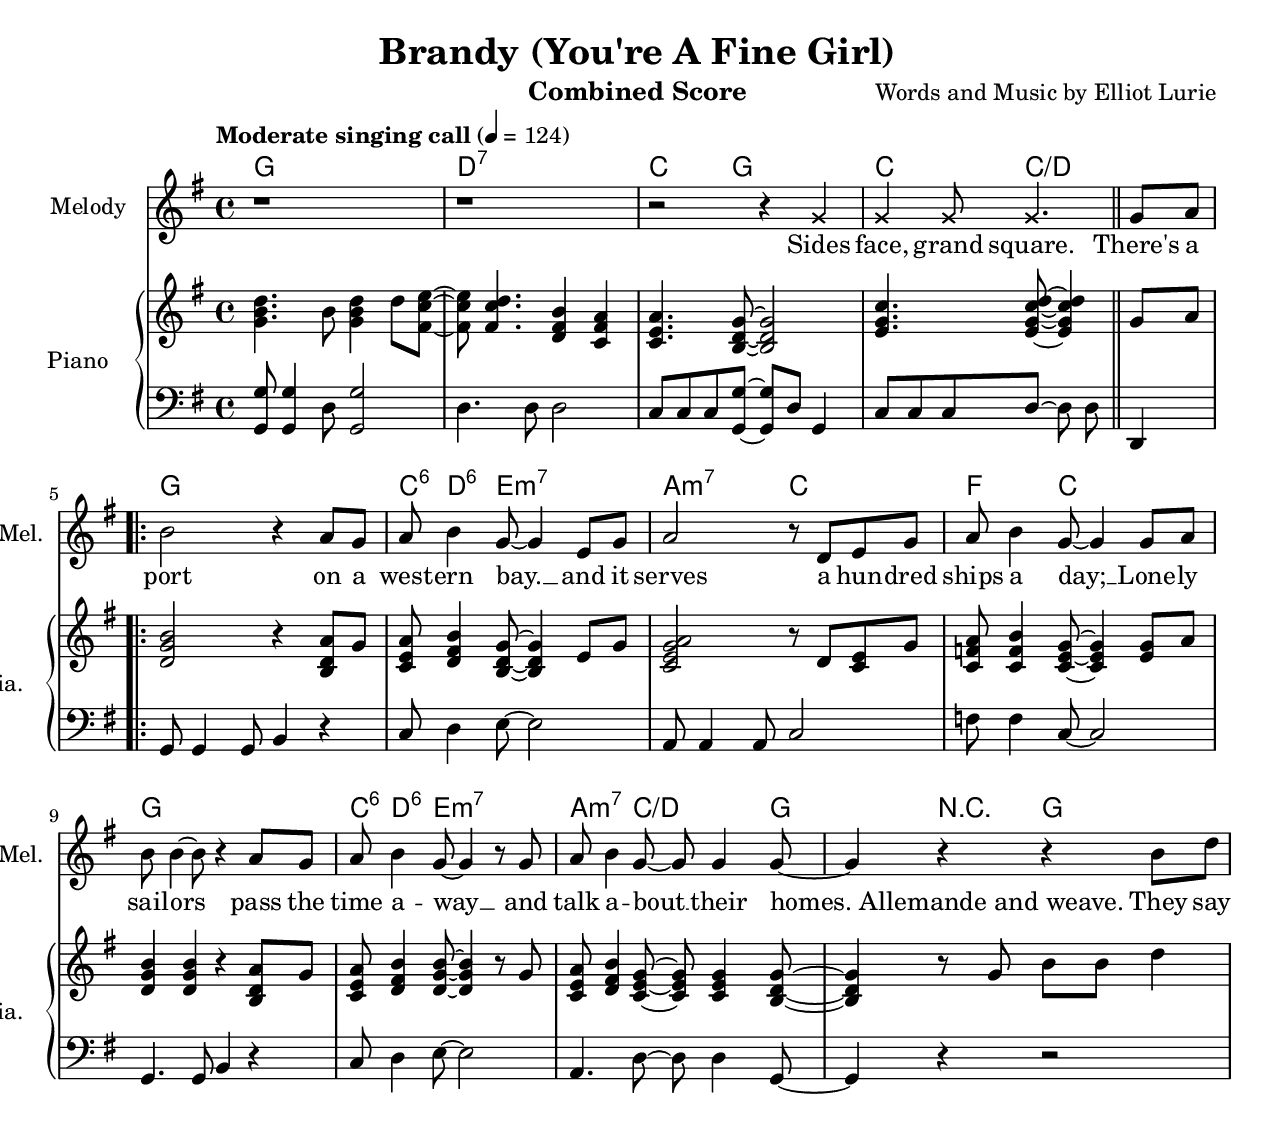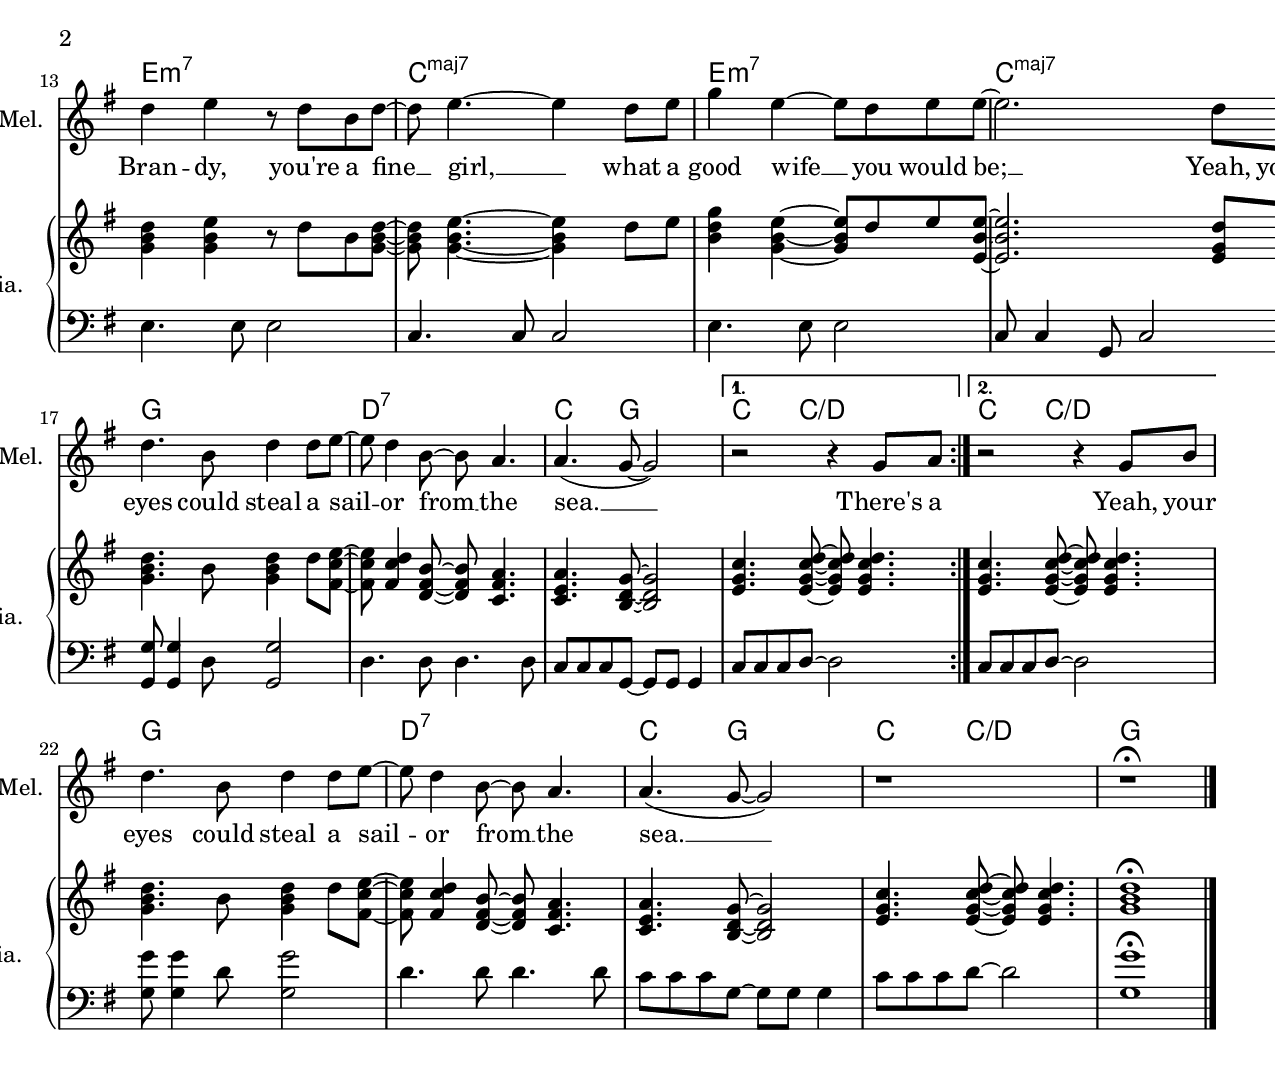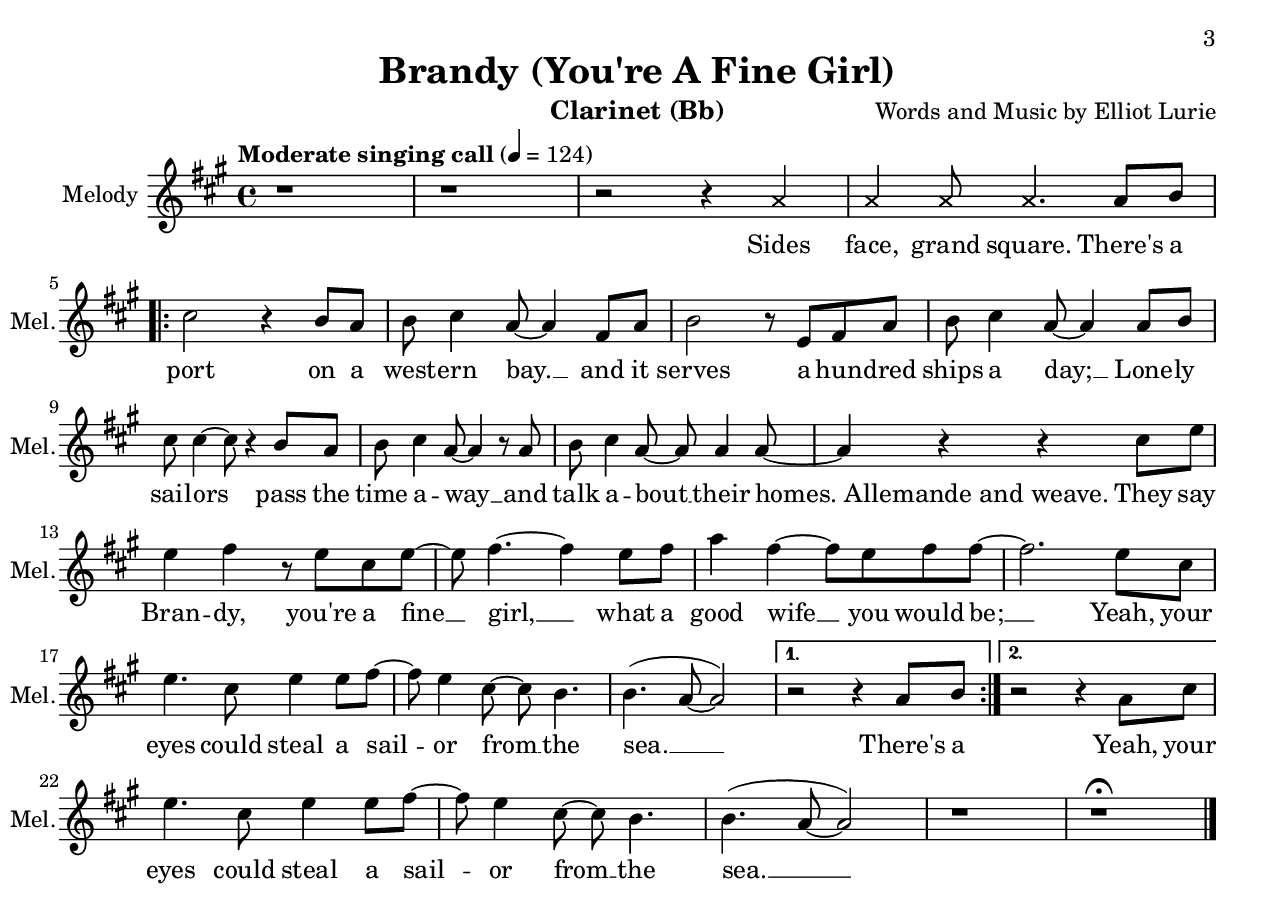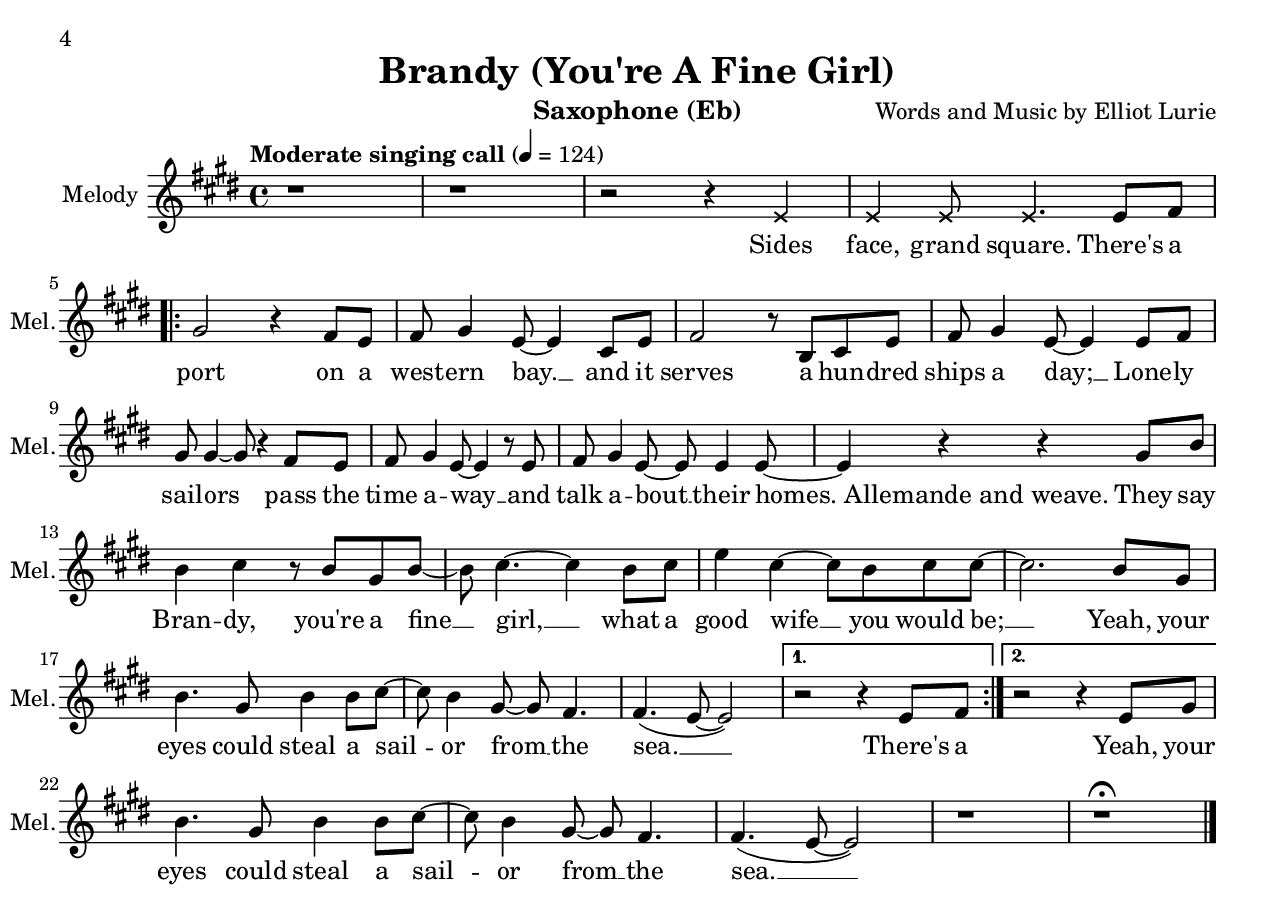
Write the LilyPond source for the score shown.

\version "2.12.2"
%%%%%%%%%%%%%%%%%%%%%%%%%%%%%%%%%%%%%%%%%%%%%%%%%%%%%%%%%%%%%%%%
% standard "guitar" chord notation

chExceptionMusic = {
  <c f g>1-\markup { \super "sus" }
  <c e g b>1-\markup { \super "maj7" }
  <c e g b d>1-\markup { \super "maj9" }
  <c ees ges>1-\markup { \super "dim" }
  <c ees ges beses>1-\markup { \super "dim7" }
}
chExceptionsShort =#(sequential-music-to-chord-exceptions chExceptionMusic #t)
chExceptions = #(append
  (sequential-music-to-chord-exceptions chExceptionMusic #t)
  ignatzekExceptions)

chordProperties = \sequential { 
    \set majorSevenSymbol = \markup { "maj7" }
    \set chordNameExceptions = #chExceptionsShort
}

\header {
  title = "Brandy (You're A Fine Girl)"
%  subtitle = "Left Alley Band Singing Call Version"
%  instrument = "piano"
  composer = "Words and Music by Elliot Lurie"
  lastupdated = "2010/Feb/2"}
#(set-default-paper-size "letter")
linebreaks = {
  \time 4/4
  \tempo "Moderate singing call" 4 = 124

  %% \partial 4
  %% s4 |

  s1 \noBreak s1 \noBreak s1 \noBreak s1 \break

  \repeat volta 2 {
    s1 \noBreak s1 \noBreak s1 \noBreak s1 \break
    s1 \noBreak s1 \noBreak s1 \noBreak s1 \break

    s1 \noBreak s1 \noBreak s1 \noBreak s1 \break
    s1 \noBreak s1 \noBreak s1 \noBreak
  }
  \alternative {
    { s1 \noBreak }
    { s1 \break }
  }
}
melody = \transpose e g \relative c' {
  \clef "treble"
  \time 4/4
  \key e \major

  r1 | r1 | r2 r4 \override NoteHead #'style = #'cross e4 |
  e4 e8 e4. \revert NoteHead #'style e8 fis |
  \repeat volta 2 {
    % verse
    gis='2 r4 fis8 e |
    fis='8 gis4 e8 ~ e4 cis8 e |
    fis='2 r8 b,8 cis e |
    fis='8 gis4 e8 ~ e4 e8 fis |

    gis='8 gis4 ~ gis8 r4 fis8 e |
    fis='8 gis4 e8 ~ e4 r8 e |
    fis='8 gis4 e8 ~ e e4 e8 ~ |
    e='4 r4 r4 gis8 b8 |

    % chorus
    b='4 cis r8 b8 gis b ~ |
    b='8 cis4. ~ cis4 b8 cis8 |
    e=''4 cis ~ cis8 b cis cis ~ |
    cis=''2. b8 gis |

    b='4. gis8 b4 b8 cis ~ |
    cis=''8 b4 gis8 ~ gis fis4. |
    fis='4.( e8 ~ e2) |
  }
  \alternative {
    { r2 r4 e='8 fis | }
    { r2 r4 e='8 gis | }
  }

  b='4. gis8 b4 b8 cis ~ |
  cis=''8 b4 gis8 ~ gis fis4. |
  fis='4.( e8 ~ e2) |
  r1 | r1\fermata | \bar "|."
}
harmony = \transpose e g \chordmode {
  \chordProperties
  e4 e e e | b4:7 b:7 b:7 b:7 | a4. e4. e4 | a4. a4./b a4/b |
  \repeat volta 2 {
    e4 e e e | a8:6 b4:6 cis4.:m7 cis4:m7 | fis4:m7 fis:m7 a a | d4. a4. a4 |
    e4 e e e | a8:6 b4:6 cis4.:m7 cis4:m7 | fis4.:m7 a4/b a/b e8 ~ | e4 r e e |

    cis4:m7 cis:m7 cis:m7 cis:m7 |
    a4:maj7 a:maj7 a:maj7 a:maj7 |
    cis4:m7 cis:m7 cis:m7 cis:m7 |
    a4:maj7 a:maj7 a:maj7 a:maj7 |

    e4 e e e |
    b4:7 b:7 b:7 b:7 |
    a4. e4. e4 |
  }
  \alternative {
    { a4. a4/b a4./b | }
    { a4. a4/b a4./b | }
  }

  e4 e e e |
  b4:7 b:7 b:7 b:7 |
  a4. e4. e4 |
  a4. a4/b a4./b |
  e1 |
}

words = \lyricmode {
Sides face, grand square. There's a
port on a west -- ern bay. __ and it
serves a hun -- dred ships a day; __ Lone -- ly
sail -- ors pass the time a -- way __ and
talk a -- bout __ their "homes. Allemande and weave." They say
Bran -- dy, you're a fine __ girl, __ what a good wife __ you would be; __
Yeah, your eyes could steal a sail -- or from __ the sea. __ There's a
Yeah, your eyes could steal a sail -- or from __ the sea. __
}

upper = \transpose e g \relative c' {
  \clef "treble"
  \key e \major
  \time 4/4

  %% Intro
  <e gis b>4. gis8 <e gis b>4 b'8 <dis, a' cis>8~ |
  <dis a' cis>8 <dis a' b>4. <b dis gis>4 <a dis fis>4 |
  <a cis fis>4. <gis b e>8~ <gis b e>2 |
  <cis e a>4. <cis e a b>8~ <cis e a b>4 \bar "||" e8 fis8

  \repeat volta 2 {
    %% Verse
    <b, e gis>2 r4 <gis b fis'>8 e'8 |
    <a, cis fis>8 <b dis gis>4 <gis b e>8~ <gis b e>4 cis8 e8 |
    <a, cis e fis>2 r8 b8 <a cis>8 e'8 |
    <a, d fis>8 <a d gis>4 <a cis e>8~ <a cis e>4 <cis e>8 fis8 |

    <b, e gis>4 <b e gis> 4 r4 <gis b fis'>8 e'8 |
    <a, cis fis>8 <b dis gis>4 <b e gis>8~ <b e gis>4 r8 e8 |
    <a, cis fis>8 <b dis gis>4 <a cis e>8~ <a cis e>8 <a cis e>4 <gis b e>8 ~ |
    <gis b e>4 r8 e'8 gis8 gis8 b4 |

    %% Chorus
    <e, gis b>4 <e gis cis>4 r8 b'8 gis8 <e gis b>8~ |
    <e gis b>8 <e gis cis>4.~ <e gis cis>4 b'8 cis8 |
    <gis b e>4 <e gis cis>4~ <e gis cis>8 b'8 cis8 <cis, gis' cis>8~ |
    <cis gis' cis>2. <cis e b'>8 gis'8 |

    <e gis b>4. gis8 <e gis b>4 b'8 <dis, a' cis>8~ |
    <dis a' cis>8 <dis a' b>4 <b dis gis>8~ <b dis gis>8 <a dis fis>4. |
    <a cis fis>4. <gis b e>8~ <gis b e>2 |
  }
  \alternative {
    { <cis e a>4. <cis e a b>8~ <cis e a b>8 <cis e a b>4. | }
    { <cis e a>4. <cis e a b>8~ <cis e a b>8 <cis e a b>4. | }
  }

  <e gis b>4. gis8 <e gis b>4 b'8 <dis, a' cis>8~ |
  <dis a' cis>8 <dis a' b>4 <b dis gis>8~ <b dis gis>8 <a dis fis>4. |
  <a cis fis>4. <gis b e>8~ <gis b e>2 |
  <cis e a>4. <cis e a b>8~ <cis e a b>8 <cis e a b>4. |
  <e gis b>1\fermata |
}

lower = \transpose e g \relative c, {
  \clef "bass"
  \key e \major
  \time 4/4

  <e e'>8 <e e'>4 b'8 <e, e'>2 |
  b'4. b8 b2 |
  a8 a8 a8 <e e'>8~ <e e'>8 b'8 e,4 |
  a8 a8 a8 b8~ b8 b8 \bar "||" b,4

  %% \partial 4
  %% b4 |

  \repeat volta 2 {
    %% Verse
    e8 e4 e8 gis4 r4 |
    a8 b4 cis8~ cis2 |
    fis,8 fis4 fis8 a2 |
    d8 d4 a8~ a2 |

    e4. e8 gis4 r4 |
    a8 b4 cis8~ cis2 |
    fis,4. b8~ b8 b4 e,8 ~ |
    e4 r4 r2 |

    %% Chorus
    cis'4. cis8 cis2 |
    a4. a8 a2 |
    cis4. cis8 cis2 |
    a8 a4 e8 a2 |

    <e e'>8 <e e'>4 b'8 <e, e'>2 |
    b'4. b8 b4. b8 |
    a8 a8 a8 e8~ e8 e8 e4 |
  }
  \alternative {
    { a8 a8 a8 b8~ b2 | }
    { a8 a8 a8 b8~ b2 | }
  }

  <e e'>8 <e e'>4 b'8 <e, e'>2 |
  b'4. b8 b4. b8 |
  a8 a8 a8 e8~ e8 e8 e4 |
  a8 a8 a8 b8~ b2 |
  <e e,>1\fermata |
}

\paper {
  scoreTitleMarkup = \bookTitleMarkup
  bookTitleMarkup = \markup {}
  ragged-bottom = ##t
}

% combined score
\score {
  <<
    \context ChordNames {
         \set chordChanges = ##t
         \harmony
    }
    \context Voice = melody {
      \set Staff.instrumentName = "Melody"
      \set Staff.shortInstrumentName = "Mel."
      \melody
    }
    \new Lyrics \lyricsto "melody" { \words }
    \new PianoStaff <<
      #(set-accidental-style 'piano-cautionary)
      \set PianoStaff.instrumentName = \markup { "Piano" \hspace #2.0 }
      \set PianoStaff.shortInstrumentName = \markup { "Pia." \hspace #2.0 }
      \context Staff = upper << \new Voice \upper
			        \new Voice \linebreaks >>
      \context Staff = lower << \clef bass \lower >>
    >>
  >>
  \layout { }
  \header {
    instrument = "Combined Score"
  }
}

% clarinet score
\score {
  <<
    \context Staff = clarinetA <<
      \set Staff.instrumentName = "Melody"
      \set Staff.shortInstrumentName = "Mel."
      \context Voice = melody { \transpose bes c' \melody }
      \context Voice \linebreaks
    >>
    \new Lyrics \lyricsto "melody" { \words }
    %\context Staff = clarinetB {
    %  \set Staff.instrumentName = "Bass"
    %  \set Staff.shortInstrumentName = "Bas."
    %  \transpose bes c'' \bass
    %}
  >>
  \header {
    instrument = "Clarinet (Bb)"
    breakbefore=##t
  }
}

% saxophone score
\score {
  <<
    \context Staff = saxA <<
      \set Staff.instrumentName = "Melody"
      \set Staff.shortInstrumentName = "Mel."
      \context Voice = melody \transpose ees c \melody
      \context Voice \linebreaks
    >>
    \new Lyrics \lyricsto "melody" { \words }
    %\context Staff = saxB {
    %  \set Staff.instrumentName = "Bass"
    %  \set Staff.shortInstrumentName = "Bas."
    %  \transpose ees c'' \bass
    %}
  >>
  \header {
    instrument = "Saxophone (Eb)"
    breakbefore=##t
  }
}

% midi score.
\score {
  \unfoldRepeats
  \context PianoStaff <<
    \context Staff=melody <<
       \set Staff.midiInstrument = "fiddle"
       r1 \melody
     >>
    \context Staff=chords <<
      \set Staff.midiInstrument = "pizzicato strings"
      r1\pp
      \harmony
    >>
    \context Staff=upper <<
      \set Staff.midiInstrument = "acoustic grand"
      r1
      \upper
    >>
    \context Staff=lower <<
      \set Staff.midiInstrument = "acoustic grand"
      r1
      \lower
    >>
  >>

  \midi {
    \context {
      \Score
      tempoWholesPerMinute = #(ly:make-moment 124 4)
      }
    }
}
